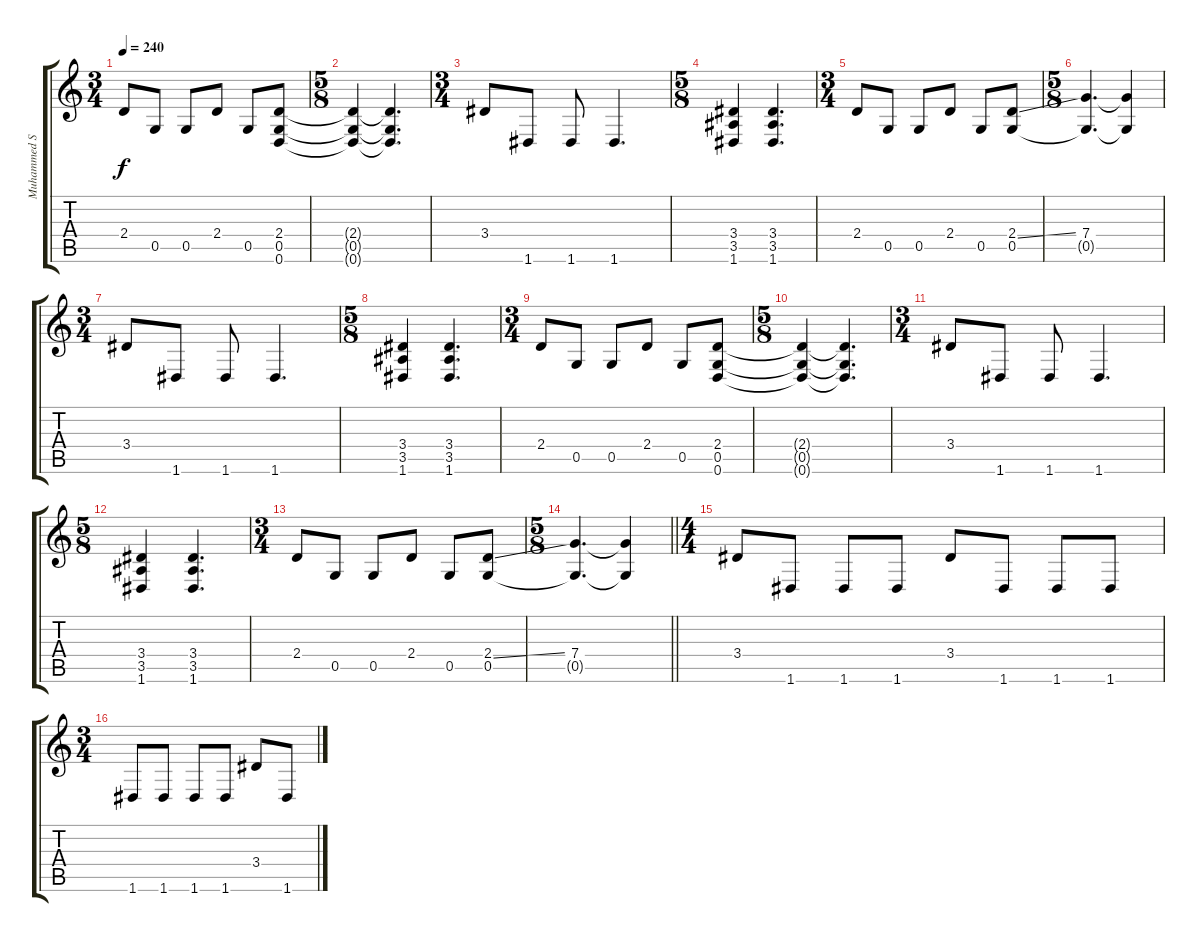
\track ("Muhammed Suicmez" "Muhammed S") {instrument distortionguitar}
\staff {score tabs}
\tuning (D4 A3 F3 C3 G2 D2) {hide}
\ts (3 4)
\tempo 240
\clef g2
\ks c
2.4.8{dy f} 0.5.8 0.5.8 2.4.8 0.5.8 (2.4 0.5 0.6).8 |
\ts (5 8)
(2.4{t} 0.5{t} 0.6{t}).4 (2.4{t} 0.5{t} 0.6{t}).4{d} |
\ts (3 4)
3.4.8 1.6.8 1.6.8 1.6.4{d} |
\ts (5 8)
(3.4 3.5 1.6).4 (3.4 3.5 1.6).4{d} |
\ts (3 4)
2.4.8 0.5.8 0.5.8 2.4.8 0.5.8 (2.4{ss} 0.5).8 |
\ts (5 8)
(7.4 0.5{t}).4{d} (7.4{t} 0.5{t}).4 |
\ts (3 4)
3.4.8 1.6.8 1.6.8 1.6.4{d} |
\ts (5 8)
(3.4 3.5 1.6).4 (3.4 3.5 1.6).4{d} |
\ts (3 4)
2.4.8 0.5.8 0.5.8 2.4.8 0.5.8 (2.4 0.5 0.6).8 |
\ts (5 8)
(2.4{t} 0.5{t} 0.6{t}).4 (2.4{t} 0.5{t} 0.6{t}).4{d} |
\ts (3 4)
3.4.8 1.6.8 1.6.8 1.6.4{d} |
\ts (5 8)
(3.4 3.5 1.6).4 (3.4 3.5 1.6).4{d} |
\ts (3 4)
2.4.8 0.5.8 0.5.8 2.4.8 0.5.8 (2.4{ss} 0.5).8 |
\ts (5 8)
\barLineRight lightlight
(7.4 0.5{t}).4{d} (7.4{t} 0.5{t}).4 |
\ts (4 4)
3.4.8 1.6.8 1.6.8 1.6.8 3.4.8 1.6.8 1.6.8 1.6.8 |
\ts (3 4)
1.6.8 1.6.8 1.6.8 1.6.8 3.4.8 1.6.8
